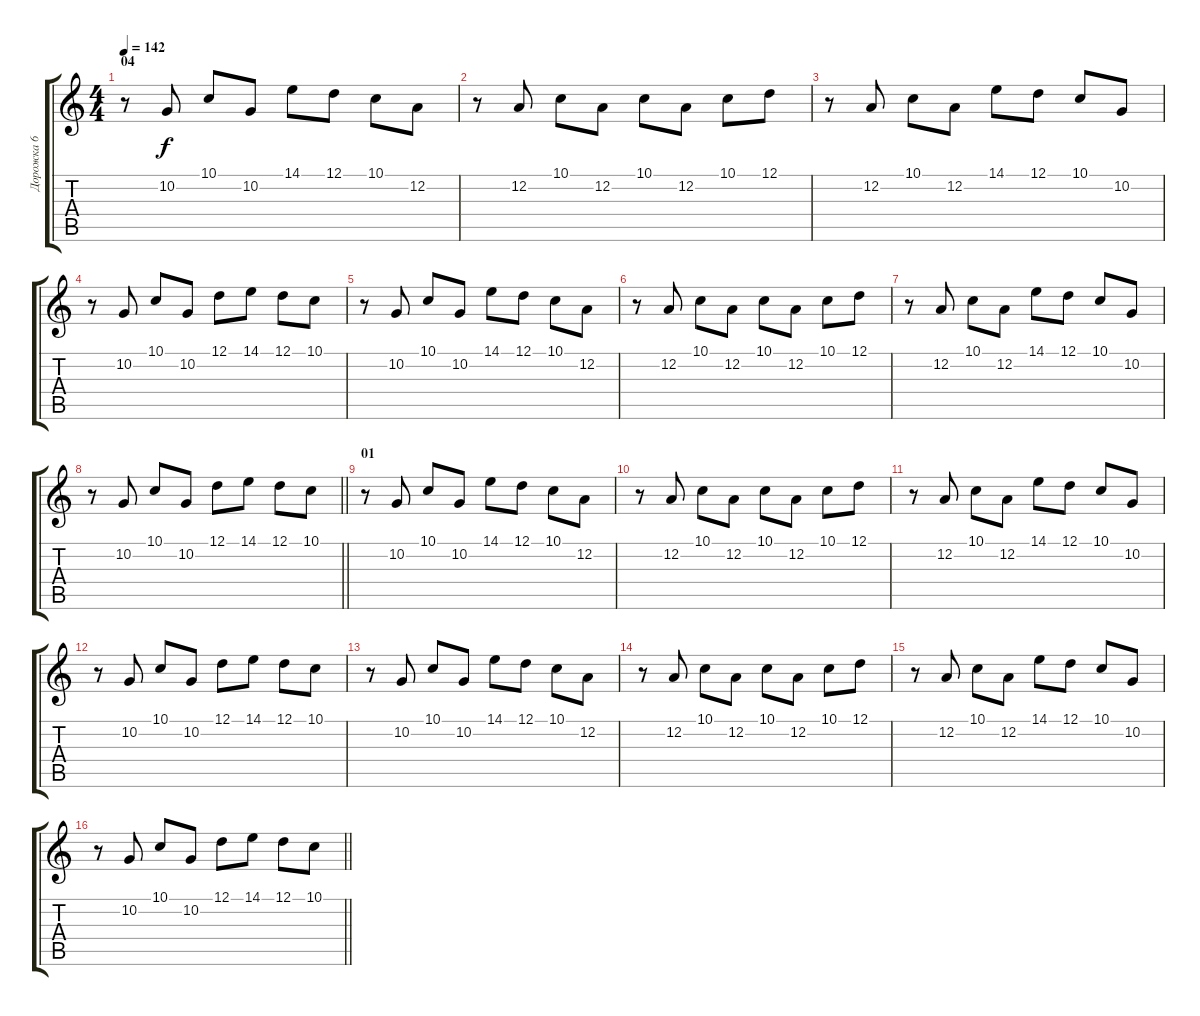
\track ("Дорожка 6" "Дорожка 6") {instrument dulcimer}
\staff {score tabs}
\tuning (D4 A3 F3 C3 G2 D2) {hide}
\ts (4 4)
\section ("" "04")
\tempo 142
\clef g2
\ks c
r.8{dy f} 10.2.8 10.1.8 10.2.8 14.1.8 12.1.8 10.1.8 12.2.8 |
r.8 12.2.8 10.1.8 12.2.8 10.1.8 12.2.8 10.1.8 12.1.8 |
r.8 12.2.8 10.1.8 12.2.8 14.1.8 12.1.8 10.1.8 10.2.8 |
r.8 10.2.8 10.1.8 10.2.8 12.1.8 14.1.8 12.1.8 10.1.8 |
r.8 10.2.8 10.1.8 10.2.8 14.1.8 12.1.8 10.1.8 12.2.8 |
r.8 12.2.8 10.1.8 12.2.8 10.1.8 12.2.8 10.1.8 12.1.8 |
r.8 12.2.8 10.1.8 12.2.8 14.1.8 12.1.8 10.1.8 10.2.8 |
\barLineRight lightlight
r.8 10.2.8 10.1.8 10.2.8 12.1.8 14.1.8 12.1.8 10.1.8 |
\section ("" "01")
r.8 10.2.8 10.1.8 10.2.8 14.1.8 12.1.8 10.1.8 12.2.8 |
r.8 12.2.8 10.1.8 12.2.8 10.1.8 12.2.8 10.1.8 12.1.8 |
r.8 12.2.8 10.1.8 12.2.8 14.1.8 12.1.8 10.1.8 10.2.8 |
r.8 10.2.8 10.1.8 10.2.8 12.1.8 14.1.8 12.1.8 10.1.8 |
r.8 10.2.8 10.1.8 10.2.8 14.1.8 12.1.8 10.1.8 12.2.8 |
r.8 12.2.8 10.1.8 12.2.8 10.1.8 12.2.8 10.1.8 12.1.8 |
r.8 12.2.8 10.1.8 12.2.8 14.1.8 12.1.8 10.1.8 10.2.8 |
\barLineRight lightlight
r.8 10.2.8 10.1.8 10.2.8 12.1.8 14.1.8 12.1.8 10.1.8
